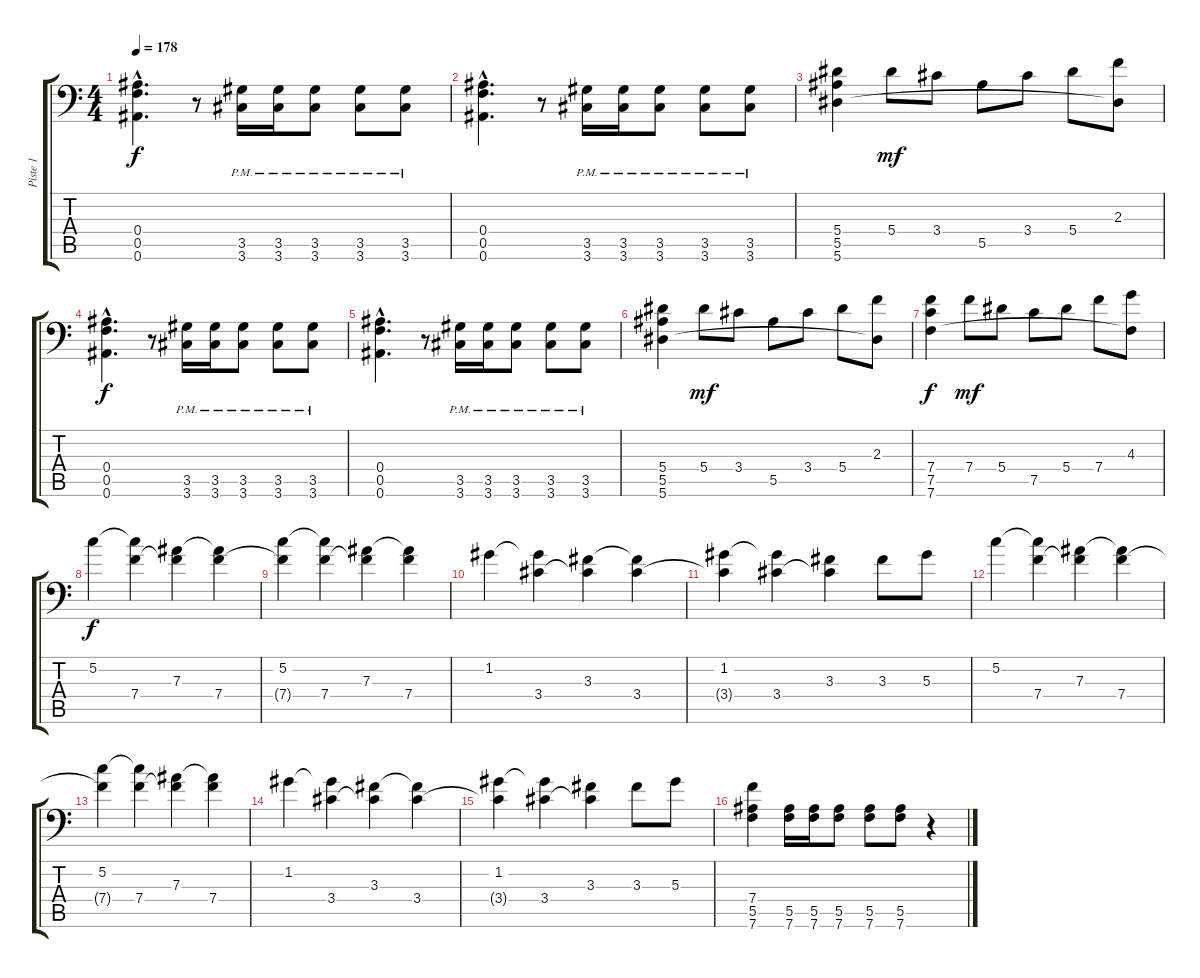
\track ("Piste 1" "Piste 1") {instrument distortionguitar}
\staff {score tabs}
\tuning (C4 G3 Eb3 Bb2 F2 Bb1) {hide}
\ts (4 4)
\tempo 178
\clef f4
\ks c
(0.4{hac} 0.5{hac} 0.6{hac}).4{d dy f} r.8 (3.5{pm} 3.6).16 (3.5{pm} 3.6).16 (3.5{pm} 3.6).8 (3.5{pm} 3.6).8 (3.5{pm} 3.6).8 |
(0.4{hac} 0.5{hac} 0.6{hac}).4{d} r.8 (3.5{pm} 3.6).16 (3.5{pm} 3.6).16 (3.5{pm} 3.6).8 (3.5{pm} 3.6).8 (3.5{pm} 3.6).8 |
(5.4 5.5 5.6).4 5.4.8{dy mf} 3.4.8 5.5.8 3.4.8 5.4.8 (2.3 5.6{t}).8 |
(0.4{hac} 0.5{hac} 0.6{hac}).4{d dy f} r.8 (3.5{pm} 3.6).16 (3.5{pm} 3.6).16 (3.5{pm} 3.6).8 (3.5{pm} 3.6).8 (3.5{pm} 3.6).8 |
(0.4{hac} 0.5{hac} 0.6{hac}).4{d} r.8 (3.5{pm} 3.6).16 (3.5{pm} 3.6).16 (3.5{pm} 3.6).8 (3.5{pm} 3.6).8 (3.5{pm} 3.6).8 |
(5.4 5.5 5.6).4 5.4.8{dy mf} 3.4.8 5.5.8 3.4.8 5.4.8 (2.3 5.6{t}).8 |
(7.4 7.5 7.6).4{dy f} 7.4.8{dy mf} 5.4.8 7.5.8 5.4.8 7.4.8 (4.3 7.6{t}).8 |
5.2.4{dy f} (5.2{t} 7.4).4 (7.3 7.4{t}).4 (7.3{t} 7.4).4 |
(5.2 7.4{t}).4 (5.2{t} 7.4).4 (7.3 7.4{t}).4 (7.3{t} 7.4).4 |
1.2.4 (1.2{t} 3.4).4 (3.3 3.4{t}).4 (3.3{t} 3.4).4 |
(1.2 3.4{t}).4 (1.2{t} 3.4).4 (3.3 3.4{t}).4 3.3.8 5.3.8 |
5.2.4 (5.2{t} 7.4).4 (7.3 7.4{t}).4 (7.3{t} 7.4).4 |
(5.2 7.4{t}).4 (5.2{t} 7.4).4 (7.3 7.4{t}).4 (7.3{t} 7.4).4 |
1.2.4 (1.2{t} 3.4).4 (3.3 3.4{t}).4 (3.3{t} 3.4).4 |
(1.2 3.4{t}).4 (1.2{t} 3.4).4 (3.3 3.4{t}).4 3.3.8 5.3.8 |
(7.4 5.5 7.6).4 (5.5 7.6).16 (5.5 7.6).16 (5.5 7.6).8 (5.5 7.6).8 (5.5 7.6).8 r.4
